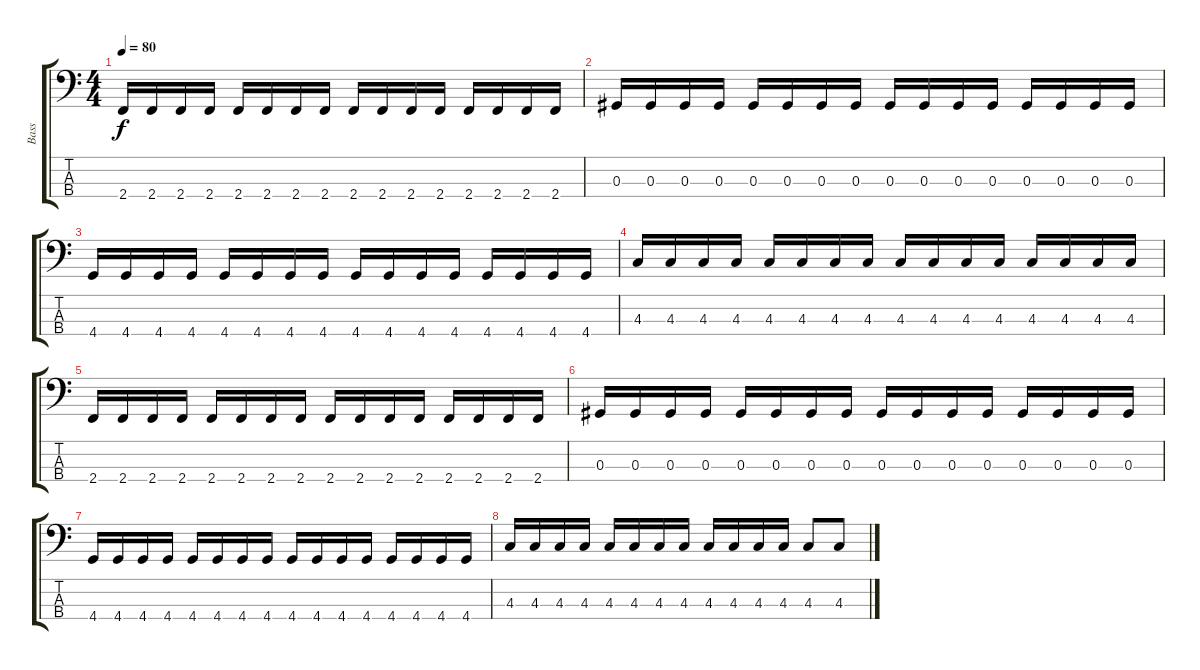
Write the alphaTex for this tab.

\track ("Bass" "Bass") {instrument electricbassfinger}
\staff {score tabs}
\tuning (Gb2 Db2 Ab1 Eb1) {hide}
\ts (4 4)
\tempo 80
\clef f4
\ks c
2.4.16{dy f} 2.4.16 2.4.16 2.4.16 2.4.16 2.4.16 2.4.16 2.4.16 2.4.16 2.4.16 2.4.16 2.4.16 2.4.16 2.4.16 2.4.16 2.4.16 |
0.3.16 0.3.16 0.3.16 0.3.16 0.3.16 0.3.16 0.3.16 0.3.16 0.3.16 0.3.16 0.3.16 0.3.16 0.3.16 0.3.16 0.3.16 0.3.16 |
4.4.16 4.4.16 4.4.16 4.4.16 4.4.16 4.4.16 4.4.16 4.4.16 4.4.16 4.4.16 4.4.16 4.4.16 4.4.16 4.4.16 4.4.16 4.4.16 |
4.3.16 4.3.16 4.3.16 4.3.16 4.3.16 4.3.16 4.3.16 4.3.16 4.3.16 4.3.16 4.3.16 4.3.16 4.3.16 4.3.16 4.3.16 4.3.16 |
2.4.16 2.4.16 2.4.16 2.4.16 2.4.16 2.4.16 2.4.16 2.4.16 2.4.16 2.4.16 2.4.16 2.4.16 2.4.16 2.4.16 2.4.16 2.4.16 |
0.3.16 0.3.16 0.3.16 0.3.16 0.3.16 0.3.16 0.3.16 0.3.16 0.3.16 0.3.16 0.3.16 0.3.16 0.3.16 0.3.16 0.3.16 0.3.16 |
4.4.16 4.4.16 4.4.16 4.4.16 4.4.16 4.4.16 4.4.16 4.4.16 4.4.16 4.4.16 4.4.16 4.4.16 4.4.16 4.4.16 4.4.16 4.4.16 |
4.3.16 4.3.16 4.3.16 4.3.16 4.3.16 4.3.16 4.3.16 4.3.16 4.3.16 4.3.16 4.3.16 4.3.16 4.3.8 4.3.8
